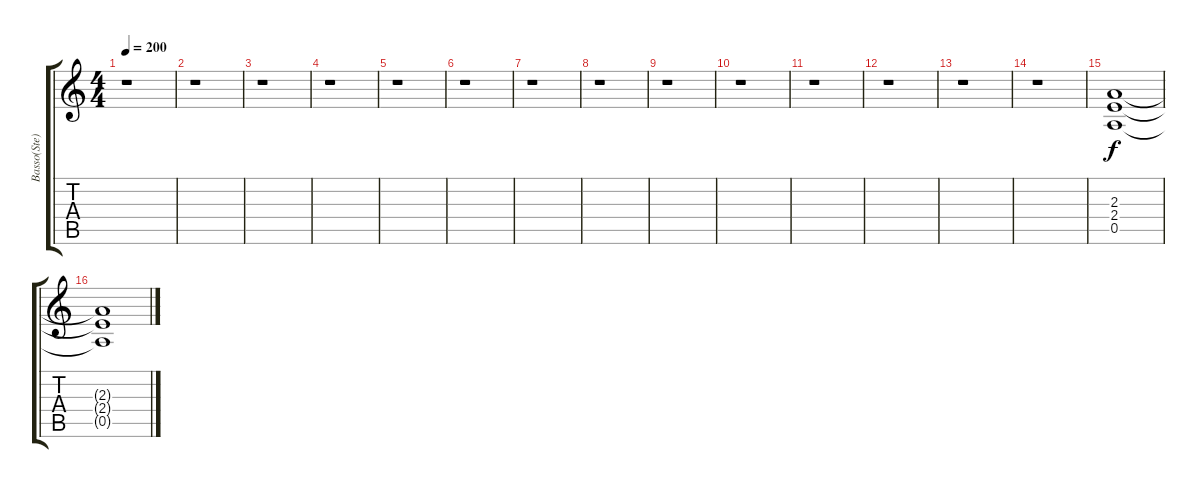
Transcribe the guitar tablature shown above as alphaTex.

\track ("Basso(Ste)" "Basso(Ste)") {instrument electricbasspick}
\staff {score tabs}
\tuning (E4 B3 G3 D3 A2 E2) {hide}
\ts (4 4)
\tempo 200
\clef g2
\ks c
r.1{dy f} |
r.1 |
r.1 |
r.1 |
r.1 |
r.1 |
r.1 |
r.1 |
r.1 |
r.1 |
r.1 |
r.1 |
r.1 |
r.1 |
(2.3 2.4 0.5).1{volume 16 balance 8 instrument distortionguitar} |
(2.3{t} 2.4{t} 0.5{t}).1
